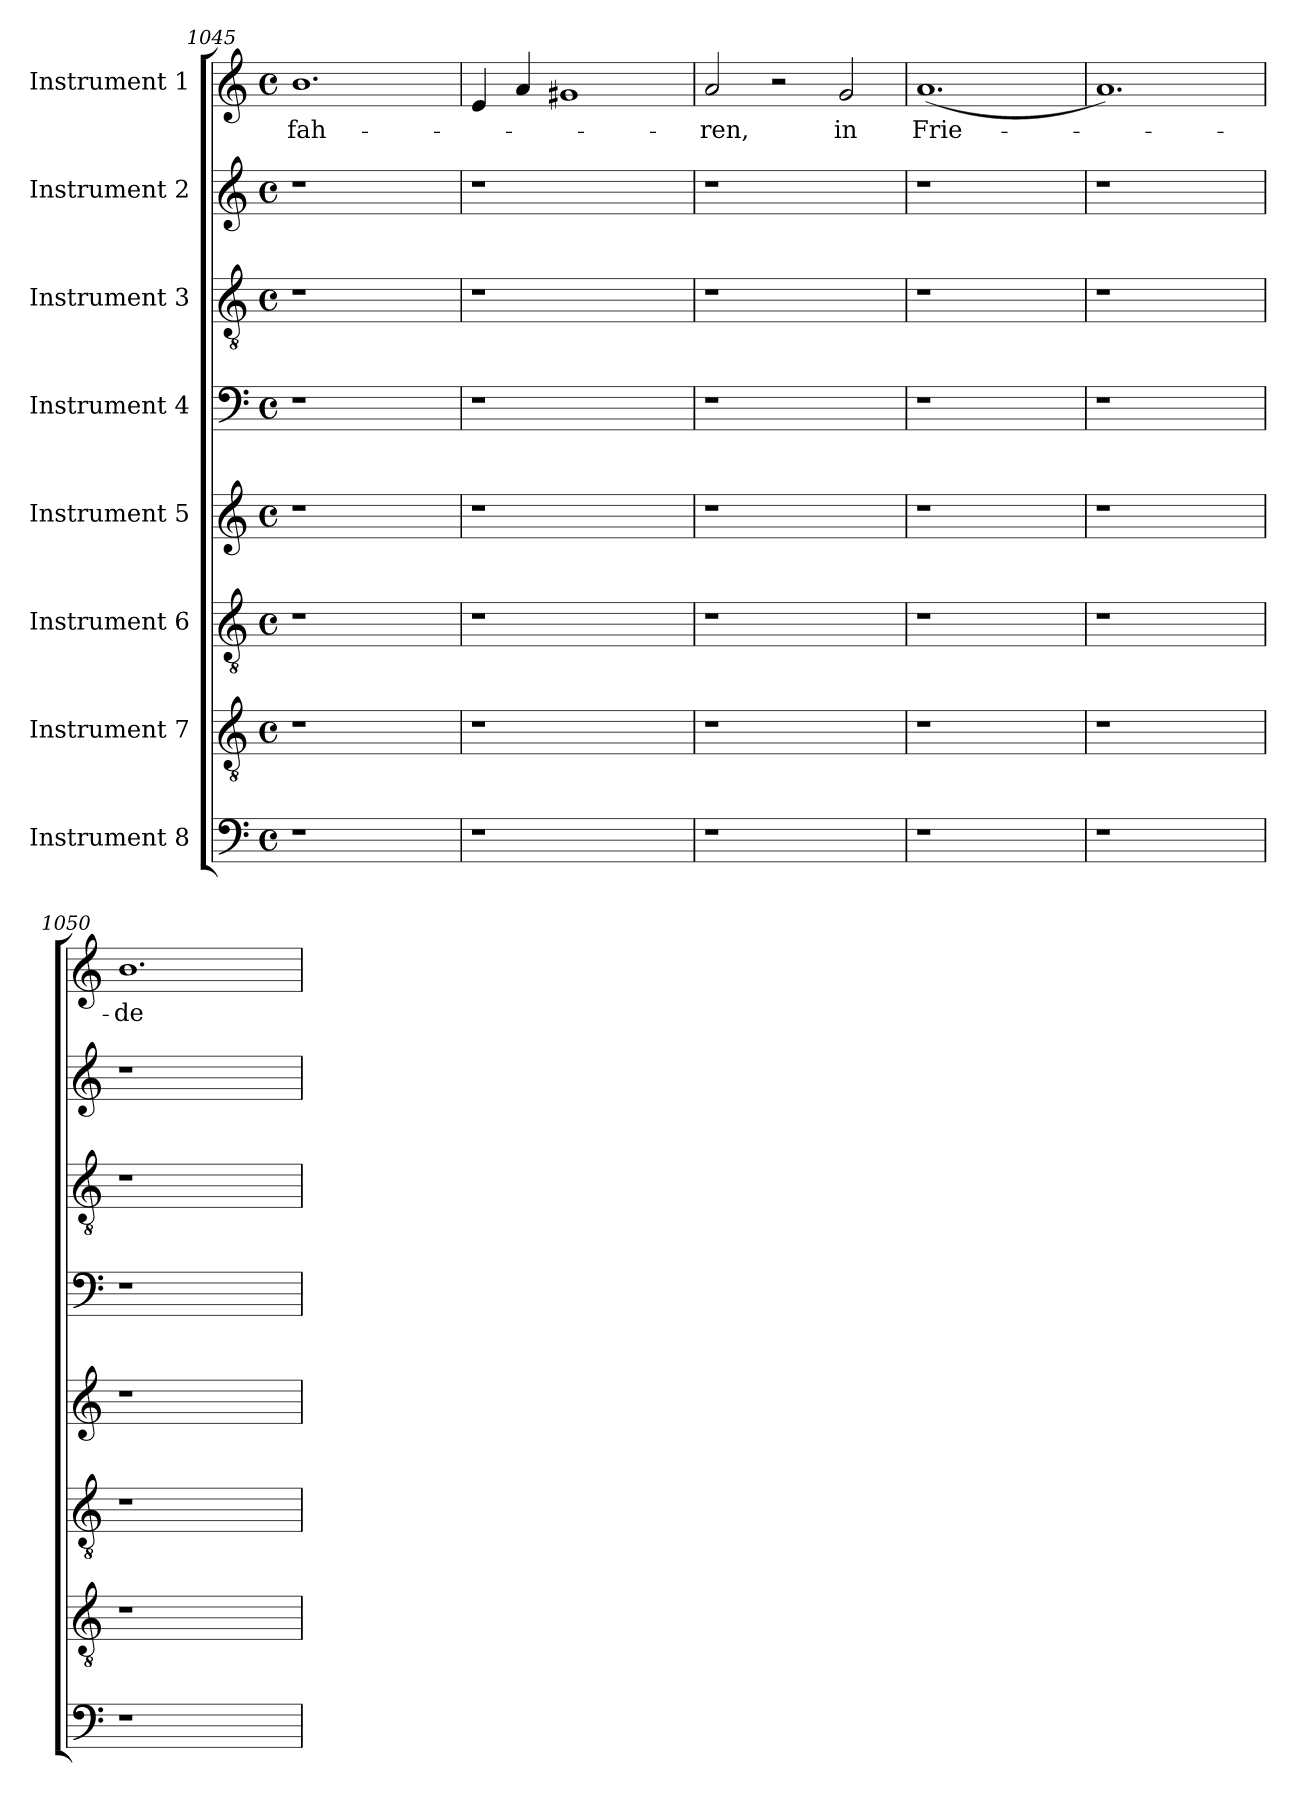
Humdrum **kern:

**kern	**kern	**kern	**kern	**kern	**kern	**kern	**kern	**text
*part8	*part7	*part6	*part5	*part4	*part3	*part2	*part1	*part1
*staff8	*staff7	*staff6	*staff5	*staff4	*staff3	*staff2	*staff1	*staff1
*I"Instrument 8	*I"Instrument 7	*I"Instrument 6	*I"Instrument 5	*I"Instrument 4	*I"Instrument 3	*I"Instrument 2	*I"Instrument 1	*
*clefF4	*clefGv2	*clefGv2	*clefG2	*clefF4	*clefGv2	*clefG2	*clefG2	*
*M4/4	*M4/4	*M4/4	*M4/4	*M4/4	*M4/4	*M4/4	*M4/4	*
*met(c)	*met(c)	*met(c)	*met(c)	*met(c)	*met(c)	*met(c)	*met(c)	*
=1045	=1045	=1045	=1045	=1045	=1045	=1045	=1045	=1045
!	!	!	!	!	!	!	!	!LO:LY:b:cj
1r	1r	1r	1r	1r	1r	1r	1.b	fah-
2ryy	2ryy	2ryy	2ryy	2ryy	2ryy	2ryy	.	.
=1046	=1046	=1046	=1046	=1046	=1046	=1046	=1046	=1046
1r	1r	1r	1r	1r	1r	1r	4e/	.
.	.	.	.	.	.	.	4a/	.
.	.	.	.	.	.	.	1g#X	.
2ryy	2ryy	2ryy	2ryy	2ryy	2ryy	2ryy	.	.
=1047	=1047	=1047	=1047	=1047	=1047	=1047	=1047	=1047
!	!	!	!	!	!	!	!	!LO:LY:b:cj
1r	1r	1r	1r	1r	1r	1r	2a/	-ren,
.	.	.	.	.	.	.	2r	.
!	!	!	!	!	!	!	!	!LO:LY:b:cj
2ryy	2ryy	2ryy	2ryy	2ryy	2ryy	2ryy	2g/	in
=1048	=1048	=1048	=1048	=1048	=1048	=1048	=1048	=1048
!	!	!	!	!	!	!	!	!LO:LY:b:cj
1r	1r	1r	1r	1r	1r	1r	(<1.a	Frie-
2ryy	2ryy	2ryy	2ryy	2ryy	2ryy	2ryy	.	.
=1049	=1049	=1049	=1049	=1049	=1049	=1049	=1049	=1049
1r	1r	1r	1r	1r	1r	1r	1.a)	.
2ryy	2ryy	2ryy	2ryy	2ryy	2ryy	2ryy	.	.
=1050	=1050	=1050	=1050	=1050	=1050	=1050	=1050	=1050
!	!	!	!	!	!	!	!	!LO:LY:b:cj
1r	1r	1r	1r	1r	1r	1r	1.b	-de
2ryy	2ryy	2ryy	2ryy	2ryy	2ryy	2ryy	.	.
=	=	=	=	=	=	=	=	=
*-	*-	*-	*-	*-	*-	*-	*-	*-
